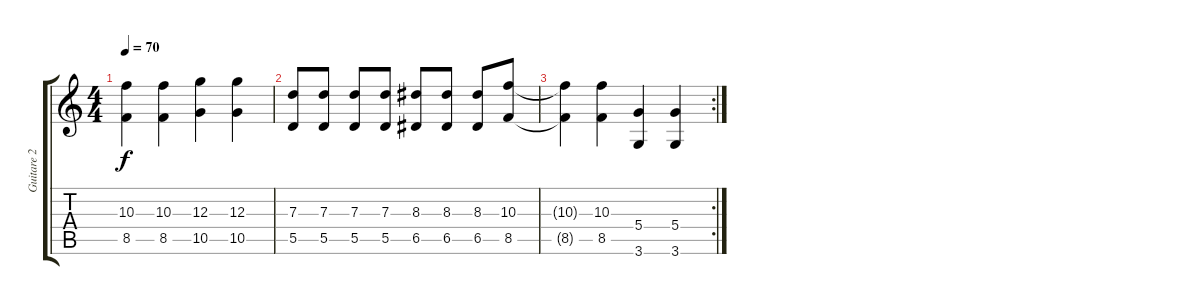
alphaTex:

\track ("Guitare 2" "Guitare 2") {instrument distortionguitar}
\staff {score tabs}
\tuning (E4 B3 G3 D3 A2 E2) {hide}
\ts (4 4)
\tempo 70
\clef g2
\ks c
(10.3{t} 8.5{t}).4{dy f} (10.3 8.5).4 (12.3 10.5).4 (12.3 10.5).4 |
(7.3 5.5).8 (7.3 5.5).8 (7.3 5.5).8 (7.3 5.5).8 (8.3 6.5).8 (8.3 6.5).8 (8.3 6.5).8 (10.3 8.5).8 |
\rc 2
(10.3{t} 8.5{t}).4 (10.3 8.5).4 (5.4 3.6).4 (5.4 3.6).4
